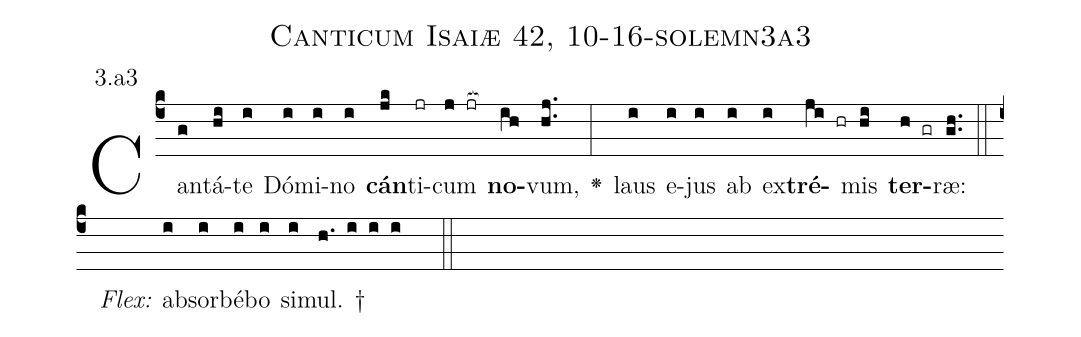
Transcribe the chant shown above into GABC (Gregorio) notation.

name: Canticum Isaiæ 42, 10-16-solemn3a3;
annotation: 3.a3;
%%
(c4)Can(g)tá(hi)te(i) Dó(i)mi(i)no(i) <b>cán</b>(jk)ti(jr)cum(j jr[ocb:1{]) <b>no</b>(ih[ocb:0}])vum,(hj..) <v>\greheightstar</v>(:) laus(i) e(i)jus(i) ab(i) ex(i)<b>tré</b>(ji hr)mis(hi) <b>ter</b>(h gr)ræ:(gh..) (::)
<i>Flex:</i>()  ab(i)sor(i)bé(i)bo(i) si(i)mul. †(h. i i i  ::)

%E(i) u(i) o(ji) u(hi) a(h) e.(gh..) (::)
